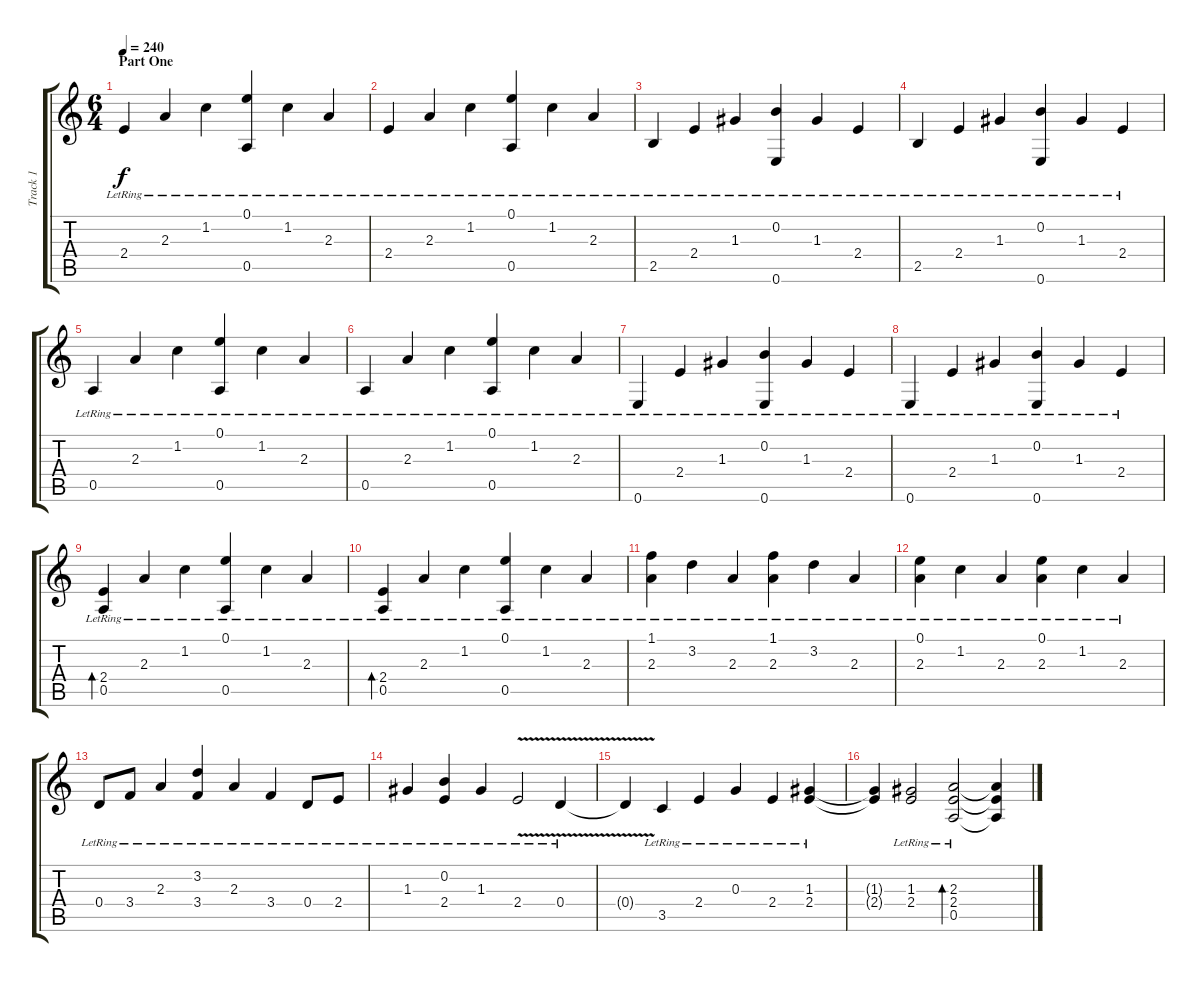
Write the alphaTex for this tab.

\track ("Track 1" "Track 1") {instrument electricguitarjazz}
\staff {score tabs}
\tuning (E4 B3 G3 D3 A2 E2) {hide}
\ts (6 4)
\section ("" "Part One")
\tempo 240
\clef g2
\ks c
2.4{lr}.4{dy f instrument electricguitarjazz} 2.3{lr}.4 1.2{lr}.4 (0.1{lr} 0.5{lr}).4 1.2{lr}.4 2.3{lr}.4 |
2.4{lr}.4 2.3{lr}.4 1.2{lr}.4 (0.1{lr} 0.5{lr}).4 1.2{lr}.4 2.3{lr}.4 |
2.5{lr}.4 2.4{lr}.4 1.3{lr}.4 (0.2{lr} 0.6{lr}).4 1.3{lr}.4 2.4{lr}.4 |
2.5{lr}.4 2.4{lr}.4 1.3{lr}.4 (0.2{lr} 0.6{lr}).4 1.3{lr}.4 2.4{lr}.4 |
0.5{lr}.4 2.3{lr}.4 1.2{lr}.4 (0.1{lr} 0.5{lr}).4 1.2{lr}.4 2.3{lr}.4 |
0.5{lr}.4 2.3{lr}.4 1.2{lr}.4 (0.1{lr} 0.5{lr}).4 1.2{lr}.4 2.3{lr}.4 |
0.6{lr}.4 2.4{lr}.4 1.3{lr}.4 (0.2{lr} 0.6{lr}).4 1.3{lr}.4 2.4{lr}.4 |
0.6{lr}.4 2.4{lr}.4 1.3{lr}.4 (0.2{lr} 0.6{lr}).4 1.3{lr}.4 2.4{lr}.4 |
(2.4{lr} 0.5{lr}).4{bd 240} 2.3{lr}.4 1.2{lr}.4 (0.1{lr} 0.5{lr}).4 1.2{lr}.4 2.3{lr}.4 |
(2.4{lr} 0.5{lr}).4{bd 240} 2.3{lr}.4 1.2{lr}.4 (0.1{lr} 0.5{lr}).4 1.2{lr}.4 2.3{lr}.4 |
(1.1{lr} 2.3{lr}).4 3.2{lr}.4 2.3{lr}.4 (1.1{lr} 2.3{lr}).4 3.2{lr}.4 2.3{lr}.4 |
(0.1{lr} 2.3{lr}).4 1.2{lr}.4 2.3{lr}.4 (0.1{lr} 2.3{lr}).4 1.2{lr}.4 2.3{lr}.4 |
0.4{lr}.8 3.4{lr}.8 2.3{lr}.4 (3.2{lr} 3.4{lr}).4 2.3{lr}.4 3.4{lr}.4 0.4{lr}.8 2.4{lr}.8 |
1.3{lr}.4 (0.2{lr} 2.4{lr}).4 1.3{lr}.4 2.4{v lr}.2 0.4{v lr}.4 |
0.4{t}.4 3.5{lr}.4 2.4{lr}.4 0.3{lr}.4 2.4{lr}.4 (1.3{lr} 2.4{lr}).4 |
(1.3{t} 2.4{t}).4 (1.3{lr} 2.4{lr}).2 (2.3{lr} 2.4{lr} 0.5{lr}).2{bd 480} (2.3{t} 2.4{t} 0.5{t}).4
